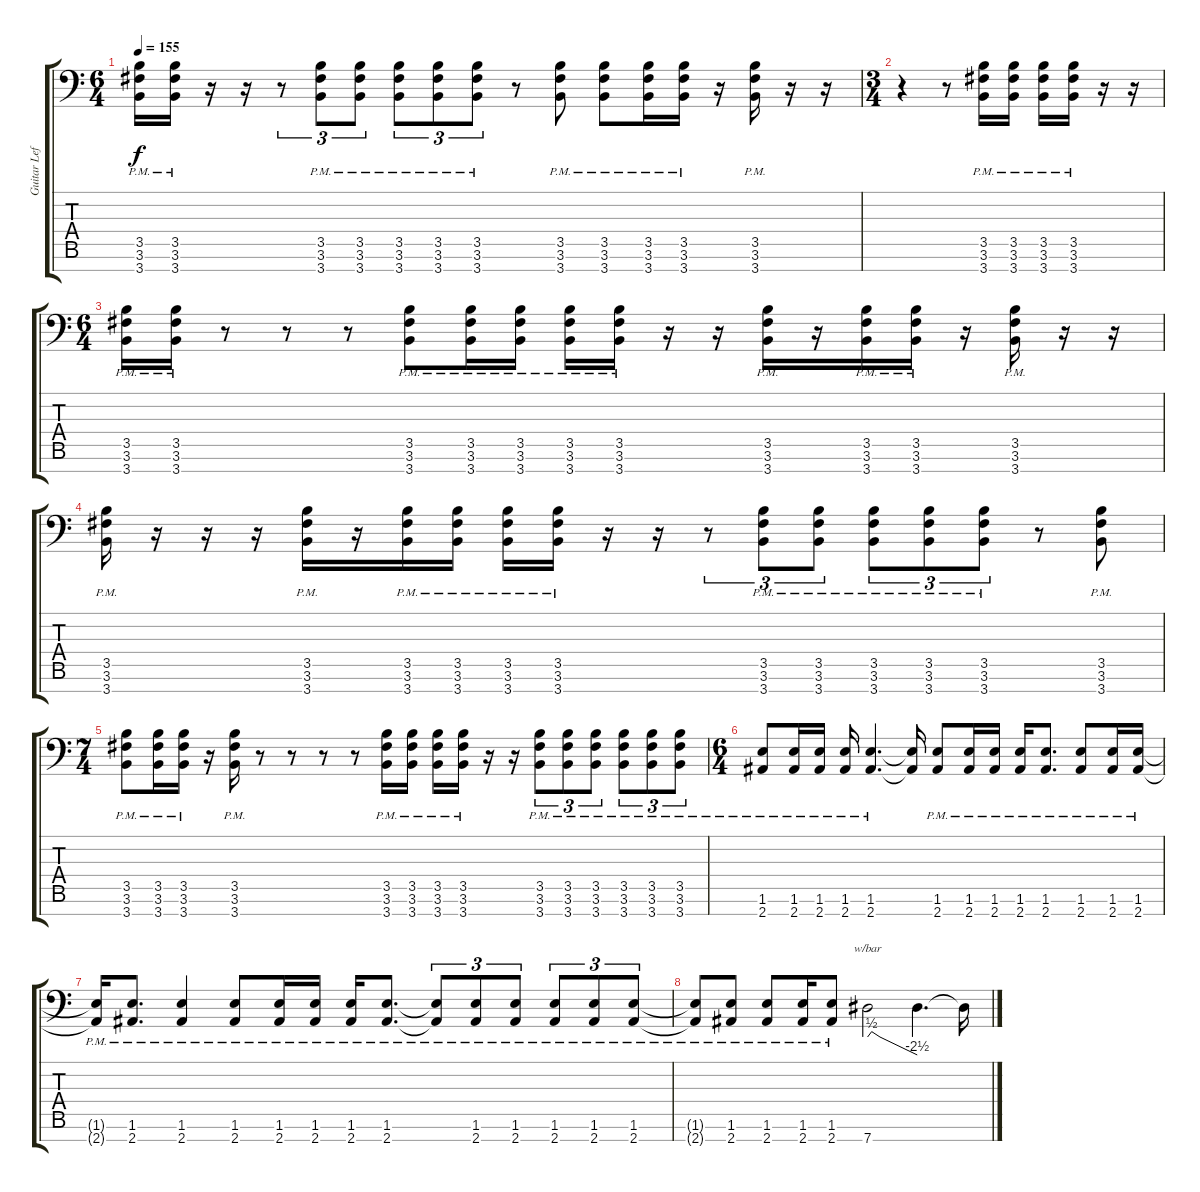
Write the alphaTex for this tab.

\track ("Guitar Left" "Guitar Lef") {instrument distortionguitar}
\staff {score tabs}
\tuning (Eb4 Bb3 Gb3 Db3 Ab2 Eb2 Ab1) {hide}
\ts (6 4)
\tempo 155
\clef f4
\ks c
(3.5{pm} 3.6{pm} 3.7{pm}).16{dy f} (3.5{pm} 3.6{pm} 3.7{pm}).16 r.16 r.16 r.8{tu (3 2)} (3.5{pm} 3.6{pm} 3.7{pm}).8{tu (3 2)} (3.5{pm} 3.6{pm} 3.7{pm}).8{tu (3 2)} (3.5{pm} 3.6{pm} 3.7{pm}).8{tu (3 2)} (3.5{pm} 3.6{pm} 3.7{pm}).8{tu (3 2)} (3.5{pm} 3.6{pm} 3.7{pm}).8{tu (3 2)} r.8 (3.5{pm} 3.6{pm} 3.7{pm}).8 (3.5{pm} 3.6{pm} 3.7{pm}).8 (3.5{pm} 3.6{pm} 3.7{pm}).16 (3.5{pm} 3.6{pm} 3.7{pm}).16 r.16 (3.5{pm} 3.6{pm} 3.7{pm}).16 r.16 r.16 |
\ts (3 4)
r.4 r.8 (3.5{pm} 3.6{pm} 3.7{pm}).16 (3.5{pm} 3.6{pm} 3.7{pm}).16 (3.5{pm} 3.6{pm} 3.7{pm}).16 (3.5{pm} 3.6{pm} 3.7{pm}).16 r.16 r.16 |
\ts (6 4)
(3.5{pm} 3.6{pm} 3.7{pm}).16 (3.5{pm} 3.6{pm} 3.7{pm}).16 r.8 r.8 r.8 (3.5{pm} 3.6{pm} 3.7{pm}).8 (3.5{pm} 3.6{pm} 3.7{pm}).16 (3.5{pm} 3.6{pm} 3.7{pm}).16 (3.5{pm} 3.6{pm} 3.7{pm}).16 (3.5{pm} 3.6{pm} 3.7{pm}).16 r.16 r.16 (3.5{pm} 3.6{pm} 3.7{pm}).16 r.16 (3.5{pm} 3.6{pm} 3.7{pm}).16 (3.5{pm} 3.6{pm} 3.7{pm}).16 r.16 (3.5{pm} 3.6{pm} 3.7{pm}).16 r.16 r.16 |
(3.5{pm} 3.6{pm} 3.7{pm}).16 r.16 r.16 r.16 (3.5{pm} 3.6{pm} 3.7{pm}).16 r.16 (3.5{pm} 3.6{pm} 3.7{pm}).16 (3.5{pm} 3.6{pm} 3.7{pm}).16 (3.5{pm} 3.6{pm} 3.7{pm}).16 (3.5{pm} 3.6{pm} 3.7{pm}).16 r.16 r.16 r.8{tu (3 2)} (3.5{pm} 3.6{pm} 3.7{pm}).8{tu (3 2)} (3.5{pm} 3.6{pm} 3.7{pm}).8{tu (3 2)} (3.5{pm} 3.6{pm} 3.7{pm}).8{tu (3 2)} (3.5{pm} 3.6{pm} 3.7{pm}).8{tu (3 2)} (3.5{pm} 3.6{pm} 3.7{pm}).8{tu (3 2)} r.8 (3.5{pm} 3.6{pm} 3.7{pm}).8 |
\ts (7 4)
(3.5{pm} 3.6{pm} 3.7{pm}).8 (3.5{pm} 3.6{pm} 3.7{pm}).16 (3.5{pm} 3.6{pm} 3.7{pm}).16 r.16 (3.5{pm} 3.6{pm} 3.7{pm}).16 r.8 r.8 r.8 r.8 (3.5{pm} 3.6{pm} 3.7{pm}).16 (3.5{pm} 3.6{pm} 3.7{pm}).16 (3.5{pm} 3.6{pm} 3.7{pm}).16 (3.5{pm} 3.6{pm} 3.7{pm}).16 r.16 r.16 (3.5{pm} 3.6{pm} 3.7{pm}).8{tu (3 2)} (3.5{pm} 3.6{pm} 3.7{pm}).8{tu (3 2)} (3.5{pm} 3.6{pm} 3.7{pm}).8{tu (3 2)} (3.5{pm} 3.6{pm} 3.7{pm}).8{tu (3 2)} (3.5{pm} 3.6{pm} 3.7{pm}).8{tu (3 2)} (3.5{pm} 3.6{pm} 3.7{pm}).8{tu (3 2)} |
\ts (6 4)
(1.6{pm} 2.7{pm}).8 (1.6{pm} 2.7{pm}).16 (1.6{pm} 2.7{pm}).16 (1.6{pm} 2.7{pm}).16 (1.6{pm} 2.7{pm}).4{d} (1.6{t} 2.7{t}).16 (1.6{pm} 2.7{pm}).8 (1.6{pm} 2.7{pm}).16 (1.6{pm} 2.7{pm}).16 (1.6{pm} 2.7{pm}).16 (1.6{pm} 2.7{pm}).8{d} (1.6{pm} 2.7{pm}).8 (1.6{pm} 2.7{pm}).16 (1.6{pm} 2.7{pm}).16 |
(1.6{pm t} 2.7{t}).16 (1.6{pm} 2.7{pm}).8{d} (1.6{pm} 2.7{pm}).4 (1.6{pm} 2.7{pm}).8 (1.6{pm} 2.7{pm}).16 (1.6{pm} 2.7{pm}).16 (1.6{pm} 2.7{pm}).16 (1.6{pm} 2.7{pm}).8{d} (1.6{pm t} 2.7{pm t}).8{tu (3 2)} (1.6{pm} 2.7{pm}).8{tu (3 2)} (1.6{pm} 2.7{pm}).8{tu (3 2)} (1.6{pm} 2.7{pm}).8{tu (3 2)} (1.6{pm} 2.7{pm}).8{tu (3 2)} (1.6{pm} 2.7{pm}).8{tu (3 2)} |
(1.6{pm t} 2.7{pm t}).8 (1.6{pm} 2.7{pm}).8 (1.6{pm} 2.7{pm}).8 (1.6{pm} 2.7{pm}).16 (1.6{pm} 2.7{pm}).8 7.7.2{tbe (custom default 0 0 5 2 15 0 60 -10)} 7.7{t}.4{d} 7.7{t}.16
